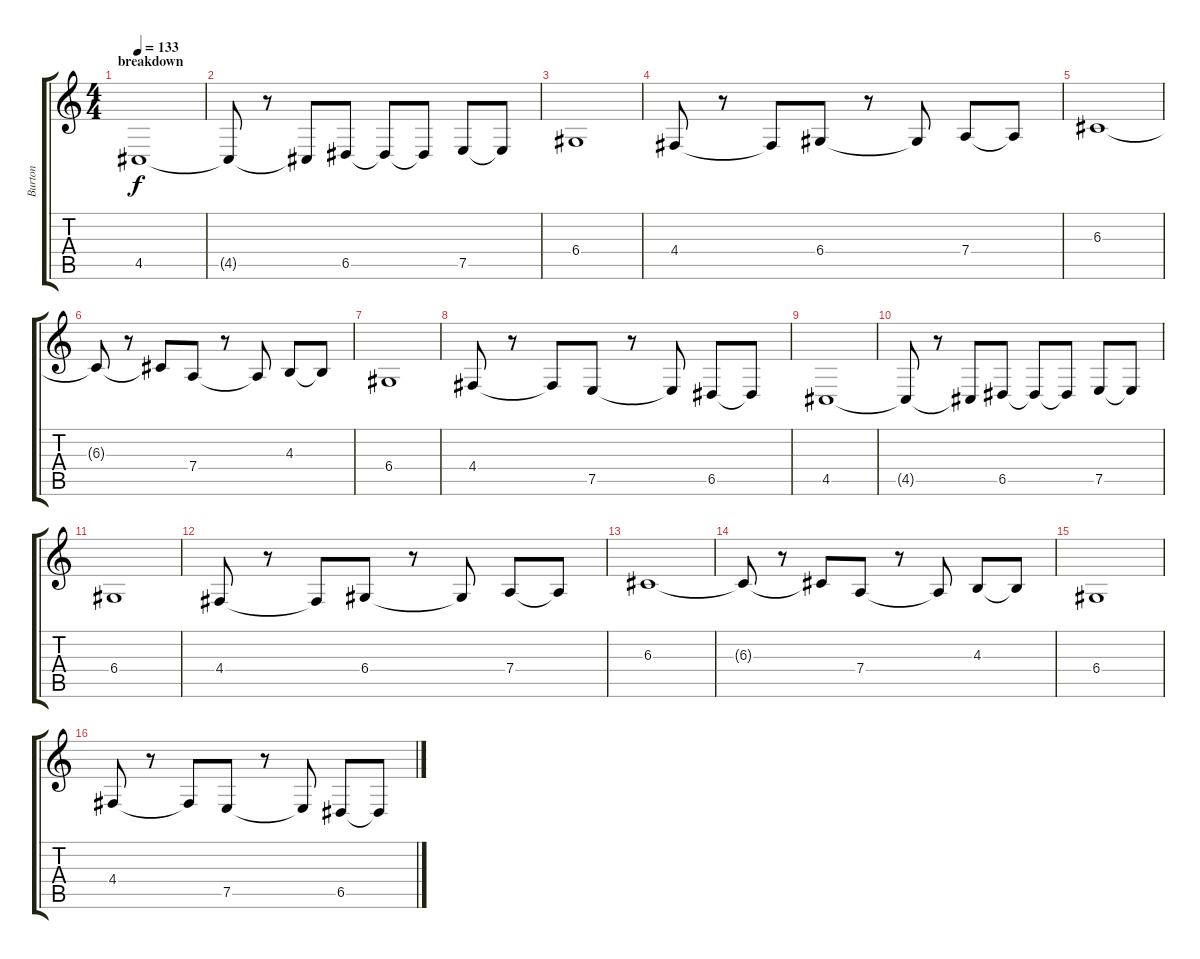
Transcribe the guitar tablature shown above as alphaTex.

\track ("Burton" "Burton") {instrument synthbrass1}
\staff {score tabs}
\tuning (E4 B3 G3 D3 A2 E2) {hide}
\ts (4 4)
\section ("" "breakdown")
\tempo 133
\clef g2
\ks c
4.5.1{dy f} |
4.5{t}.8 r.8 4.5{t}.8 6.5.8 6.5{t}.8 6.5{t}.8 7.5.8 7.5{t}.8 |
6.4.1 |
4.4.8 r.8 4.4{t}.8 6.4.8 r.8 6.4{t}.8 7.4.8 7.4{t}.8 |
6.3.1 |
6.3{t}.8 r.8 6.3{t}.8 7.4.8 r.8 7.4{t}.8 4.3.8 4.3{t}.8 |
6.4.1 |
4.4.8 r.8 4.4{t}.8 7.5.8 r.8 7.5{t}.8 6.5.8 6.5{t}.8 |
4.5.1{volume 5} |
4.5{t}.8 r.8 4.5{t}.8 6.5.8 6.5{t}.8 6.5{t}.8 7.5.8 7.5{t}.8 |
6.4.1 |
4.4.8 r.8 4.4{t}.8 6.4.8 r.8 6.4{t}.8 7.4.8 7.4{t}.8 |
6.3.1 |
6.3{t}.8 r.8 6.3{t}.8 7.4.8 r.8 7.4{t}.8 4.3.8 4.3{t}.8 |
6.4.1 |
4.4.8 r.8 4.4{t}.8 7.5.8 r.8 7.5{t}.8 6.5.8 6.5{t}.8
